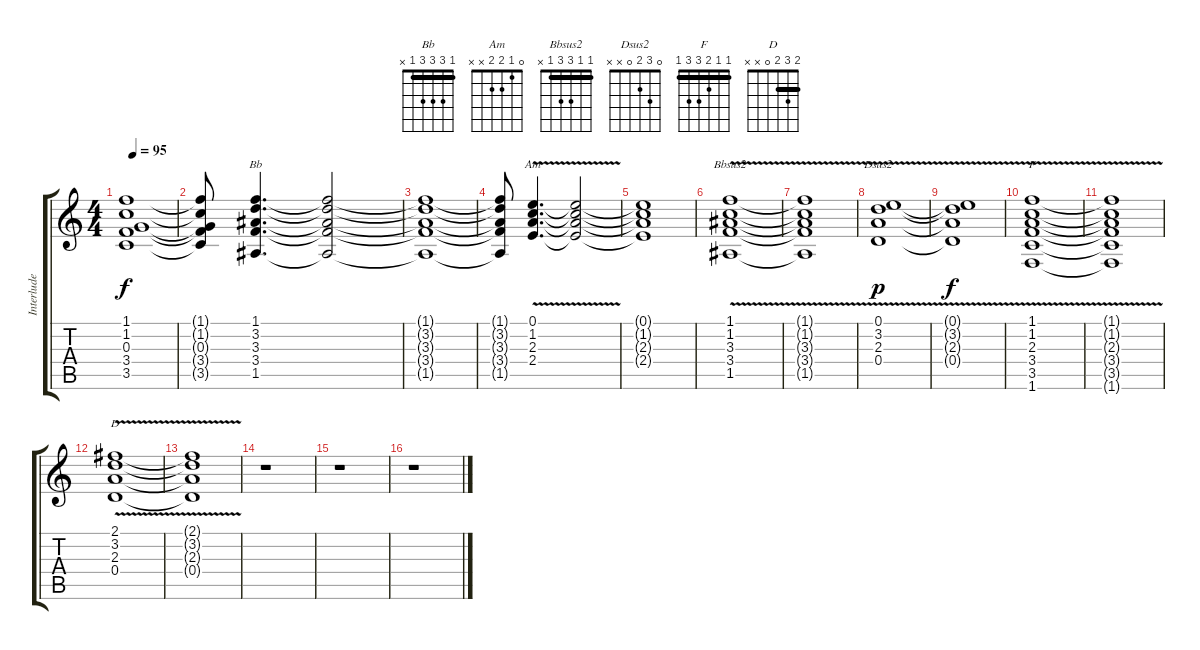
\track ("Interlude (Distortion Guitar)" "Interlude ") {instrument distortionguitar}
\staff {score tabs}
\tuning (E4 B3 G3 D3 A2 E2) {hide}
\chord ("Bb" 1 3 3 3 1 x) {barre 1}
\chord ("Am" 0 1 2 2 x x)
\chord ("Bbsus2" 1 1 3 3 1 x) {barre 1}
\chord ("Dsus2" 0 3 2 0 x x)
\chord ("F" 1 1 2 3 3 1) {barre 1}
\chord ("D" 2 3 2 0 x x) {barre 2}
\ts (4 4)
\tempo 95
\clef g2
\ks c
(1.1{t} 1.2{t} 0.3{t} 3.4{t} 3.5{t}).1{dy f} |
(1.1{t} 1.2{t} 0.3{t} 3.4{t} 3.5{t}).8 (1.1 3.2 3.3 3.4 1.5).4{d ch "Bb"} (1.1{t} 3.2{t} 3.3{t} 3.4{t} 1.5{t}).2 |
(1.1{t} 3.2{t} 3.3{t} 3.4{t} 1.5{t}).1 |
(1.1{t} 3.2{t} 3.3{t} 3.4{t} 1.5{t}).8 (0.1{v} 1.2{v} 2.3{v} 2.4{v}).4{d ch "Am"} (0.1{t} 1.2{t} 2.3{t} 2.4{t}).2 |
(0.1{t} 1.2{t} 2.3{t} 2.4{t}).1 |
(1.1{v} 1.2{v} 3.3{v} 3.4{v} 1.5{v}).1{ch "Bbsus2"} |
(1.1{t} 1.2{t} 3.3{t} 3.4{t} 1.5{t}).1 |
(0.1{v} 3.2{v} 2.3{v} 0.4{v}).1{ch "Dsus2" dy p} |
(0.1{t} 3.2{t} 2.3{t} 0.4{t}).1{dy f} |
(1.1{v} 1.2{v} 2.3{v} 3.4{v} 3.5{v} 1.6{v}).1{ch "F"} |
(1.1{t} 1.2{t} 2.3{t} 3.4{t} 3.5{t} 1.6{t}).1 |
(2.1{v} 3.2{v} 2.3{v} 0.4{v}).1{ch "D"} |
(2.1{t} 3.2{t} 2.3{t} 0.4{t}).1 |
r.1 |
r.1 |
r.1
